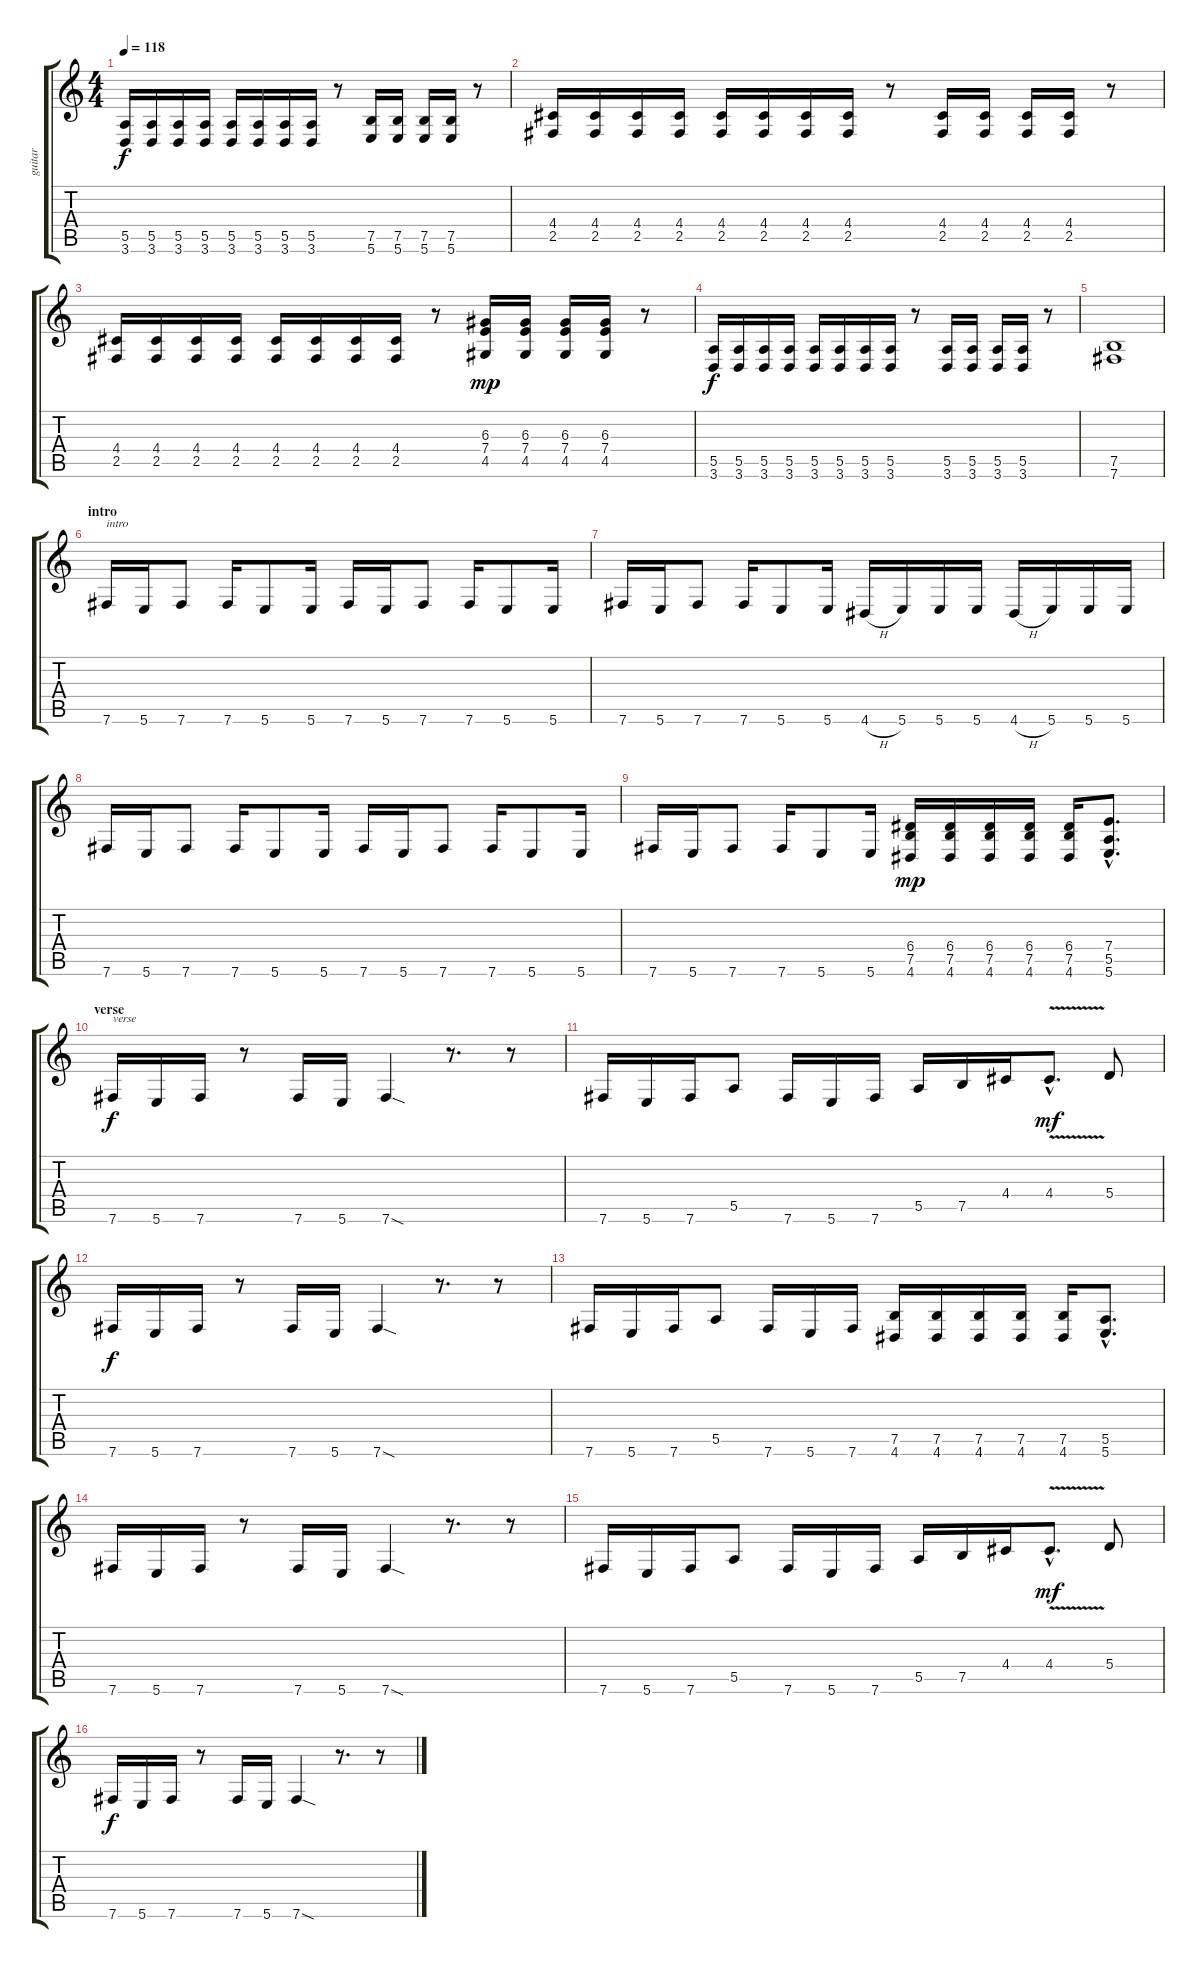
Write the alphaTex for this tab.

\track ("guitar" "guitar") {instrument distortionguitar}
\staff {score tabs}
\tuning (B3 Gb3 D3 A2 E2 B1) {hide}
\ts (4 4)
\tempo 118
\clef g2
\ks c
(5.5 3.6).16{dy f} (5.5 3.6).16 (5.5 3.6).16 (5.5 3.6).16 (5.5 3.6).16 (5.5 3.6).16 (5.5 3.6).16 (5.5 3.6).16 r.8 (7.5 5.6).16 (7.5 5.6).16 (7.5 5.6).16 (7.5 5.6).16 r.8 |
(4.4 2.5).16 (4.4 2.5).16 (4.4 2.5).16 (4.4 2.5).16 (4.4 2.5).16 (4.4 2.5).16 (4.4 2.5).16 (4.4 2.5).16 r.8 (4.4 2.5).16 (4.4 2.5).16 (4.4 2.5).16 (4.4 2.5).16 r.8 |
(4.4 2.5).16 (4.4 2.5).16 (4.4 2.5).16 (4.4 2.5).16 (4.4 2.5).16 (4.4 2.5).16 (4.4 2.5).16 (4.4 2.5).16 r.8 (6.3 7.4 4.5).16{dy mp} (6.3 7.4 4.5).16 (6.3 7.4 4.5).16 (6.3 7.4 4.5).16 r.8 |
(5.5 3.6).16{dy f} (5.5 3.6).16 (5.5 3.6).16 (5.5 3.6).16 (5.5 3.6).16 (5.5 3.6).16 (5.5 3.6).16 (5.5 3.6).16 r.8 (5.5 3.6).16 (5.5 3.6).16 (5.5 3.6).16 (5.5 3.6).16 r.8 |
(7.5 7.6).1 |
\section ("" "intro")
7.6.16{txt "intro"} 5.6.16 7.6.8 7.6.16 5.6.8 5.6.16 7.6.16 5.6.16 7.6.8 7.6.16 5.6.8 5.6.16 |
7.6.16 5.6.16 7.6.8 7.6.16 5.6.8 5.6.16 4.6{h}.16 5.6.16 5.6.16 5.6.16 4.6{h}.16 5.6.16 5.6.16 5.6.16 |
7.6.16 5.6.16 7.6.8 7.6.16 5.6.8 5.6.16 7.6.16 5.6.16 7.6.8 7.6.16 5.6.8 5.6.16 |
7.6.16 5.6.16 7.6.8 7.6.16 5.6.8 5.6.16 (6.4 7.5 4.6).16{dy mp} (6.4 7.5 4.6).16 (6.4 7.5 4.6).16 (6.4 7.5 4.6).16 (6.4 7.5 4.6).16 (7.4{hac} 5.5{hac} 5.6{hac}).8{d} |
\section ("" "verse")
7.6.16{txt "verse" dy f} 5.6.16 7.6.16 r.8 7.6.16 5.6.16 7.6{sod}.4 r.8{d} r.8 |
7.6.16 5.6.16 7.6.16 5.5.8 7.6.16 5.6.16 7.6.16 5.5.16 7.5.16 4.4.16 4.4{v hac}.8{d dy mf} 5.4.8 |
7.6.16{dy f} 5.6.16 7.6.16 r.8 7.6.16 5.6.16 7.6{sod}.4 r.8{d} r.8 |
7.6.16 5.6.16 7.6.16 5.5.8 7.6.16 5.6.16 7.6.16 (7.5 4.6).16 (7.5 4.6).16 (7.5 4.6).16 (7.5 4.6).16 (7.5 4.6).16 (5.5{hac} 5.6{hac}).8{d} |
7.6.16 5.6.16 7.6.16 r.8 7.6.16 5.6.16 7.6{sod}.4 r.8{d} r.8 |
7.6.16 5.6.16 7.6.16 5.5.8 7.6.16 5.6.16 7.6.16 5.5.16 7.5.16 4.4.16 4.4{v hac}.8{d dy mf} 5.4.8 |
7.6.16{dy f} 5.6.16 7.6.16 r.8 7.6.16 5.6.16 7.6{sod}.4 r.8{d} r.8
